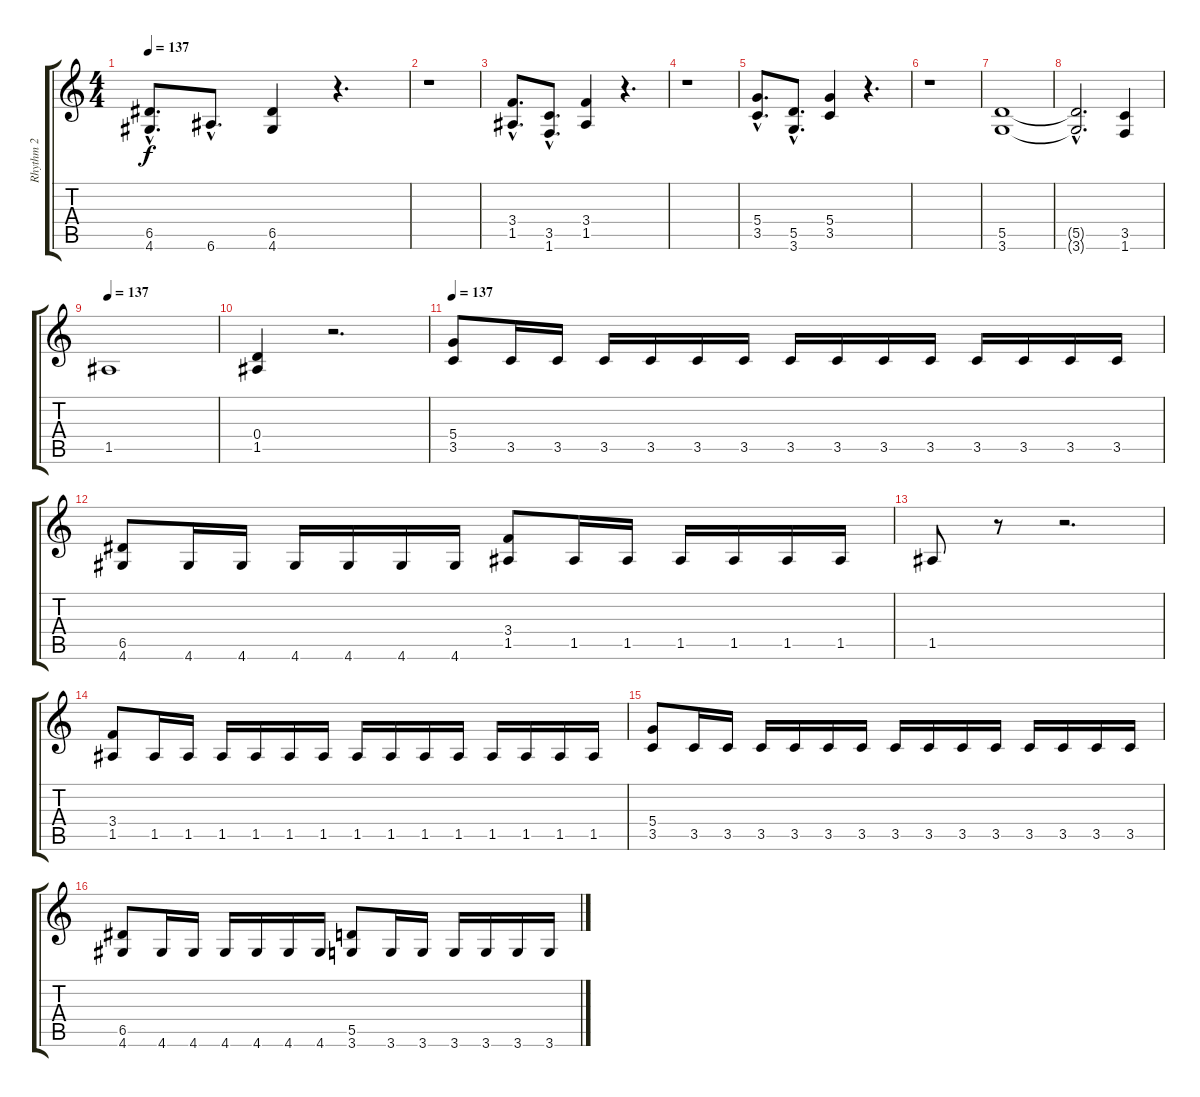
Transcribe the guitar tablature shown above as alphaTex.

\track ("Rhythm 2" "Rhythm 2") {instrument overdrivenguitar}
\staff {score tabs}
\tuning (E4 B3 G3 D3 A2 E2) {hide}
\ts (4 4)
\tempo 137
\clef g2
\ks c
(6.5{hac} 4.6{hac}).8{d dy f} 6.6{hac}.8{d} (6.5 4.6).4 r.4{d} |
r.1 |
(3.4{hac} 1.5{hac}).8{d} (3.5{hac} 1.6{hac}).8{d} (3.4 1.5).4 r.4{d} |
r.1 |
(5.4{hac} 3.5{hac}).8{d} (5.5{hac} 3.6{hac}).8{d} (5.4 3.5).4 r.4{d} |
r.1 |
(5.5 3.6).1 |
(5.5{hac t} 3.6{hac t}).2{d} (3.5 1.6).4 |
\tempo 137
1.5.1 |
(0.4 1.5).4 r.2{d} |
\tempo 137
(5.4 3.5).8 3.5.16 3.5.16 3.5.16 3.5.16 3.5.16 3.5.16 3.5.16 3.5.16 3.5.16 3.5.16 3.5.16 3.5.16 3.5.16 3.5.16 |
(6.5 4.6).8 4.6.16 4.6.16 4.6.16 4.6.16 4.6.16 4.6.16 (3.4 1.5).8 1.5.16 1.5.16 1.5.16 1.5.16 1.5.16 1.5.16 |
1.5.8 r.8 r.2{d} |
(3.4 1.5).8 1.5.16 1.5.16 1.5.16 1.5.16 1.5.16 1.5.16 1.5.16 1.5.16 1.5.16 1.5.16 1.5.16 1.5.16 1.5.16 1.5.16 |
(5.4 3.5).8 3.5.16 3.5.16 3.5.16 3.5.16 3.5.16 3.5.16 3.5.16 3.5.16 3.5.16 3.5.16 3.5.16 3.5.16 3.5.16 3.5.16 |
(6.5 4.6).8 4.6.16 4.6.16 4.6.16 4.6.16 4.6.16 4.6.16 (5.5 3.6).8 3.6.16 3.6.16 3.6.16 3.6.16 3.6.16 3.6.16
